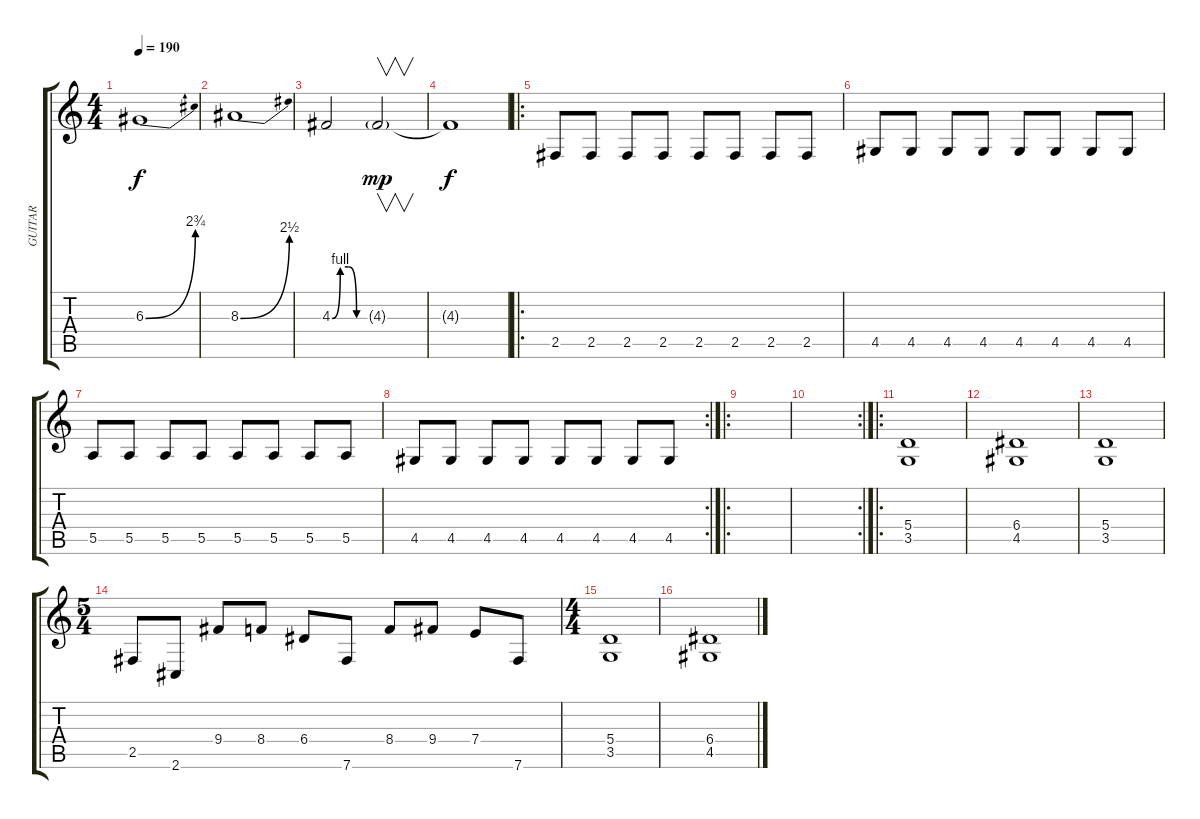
\track ("GUITAR" "GUITAR") {instrument distortionguitar}
\staff {score tabs}
\tuning (B3 Gb3 D3 A2 E2 B1) {hide}
\ts (4 4)
\tempo 190
\clef g2
\ks c
6.3{be (bend 0 0 60 11)}.1{dy f} |
8.3{be (bend 0 0 60 10)}.1 |
4.3{be (custom 0 0 15 4 30 4 45 0 60 0)}.2 4.3{g}.2{v dy mp} |
4.3{t}.1{dy f} |
\ro
2.5.8 2.5.8 2.5.8 2.5.8 2.5.8 2.5.8 2.5.8 2.5.8 |
4.5.8 4.5.8 4.5.8 4.5.8 4.5.8 4.5.8 4.5.8 4.5.8 |
5.5.8 5.5.8 5.5.8 5.5.8 5.5.8 5.5.8 5.5.8 5.5.8 |
\rc 2
4.5.8 4.5.8 4.5.8 4.5.8 4.5.8 4.5.8 4.5.8 4.5.8 |
\ro
|
\rc 2
|
\ro
(5.4 3.5).1 |
(6.4 4.5).1 |
(5.4 3.5).1 |
\ts (5 4)
2.5.8 2.6.8 9.4.8 8.4.8 6.4.8 7.6.8 8.4.8 9.4.8 7.4.8 7.6.8 |
\ts (4 4)
(5.4 3.5).1 |
(6.4 4.5).1
